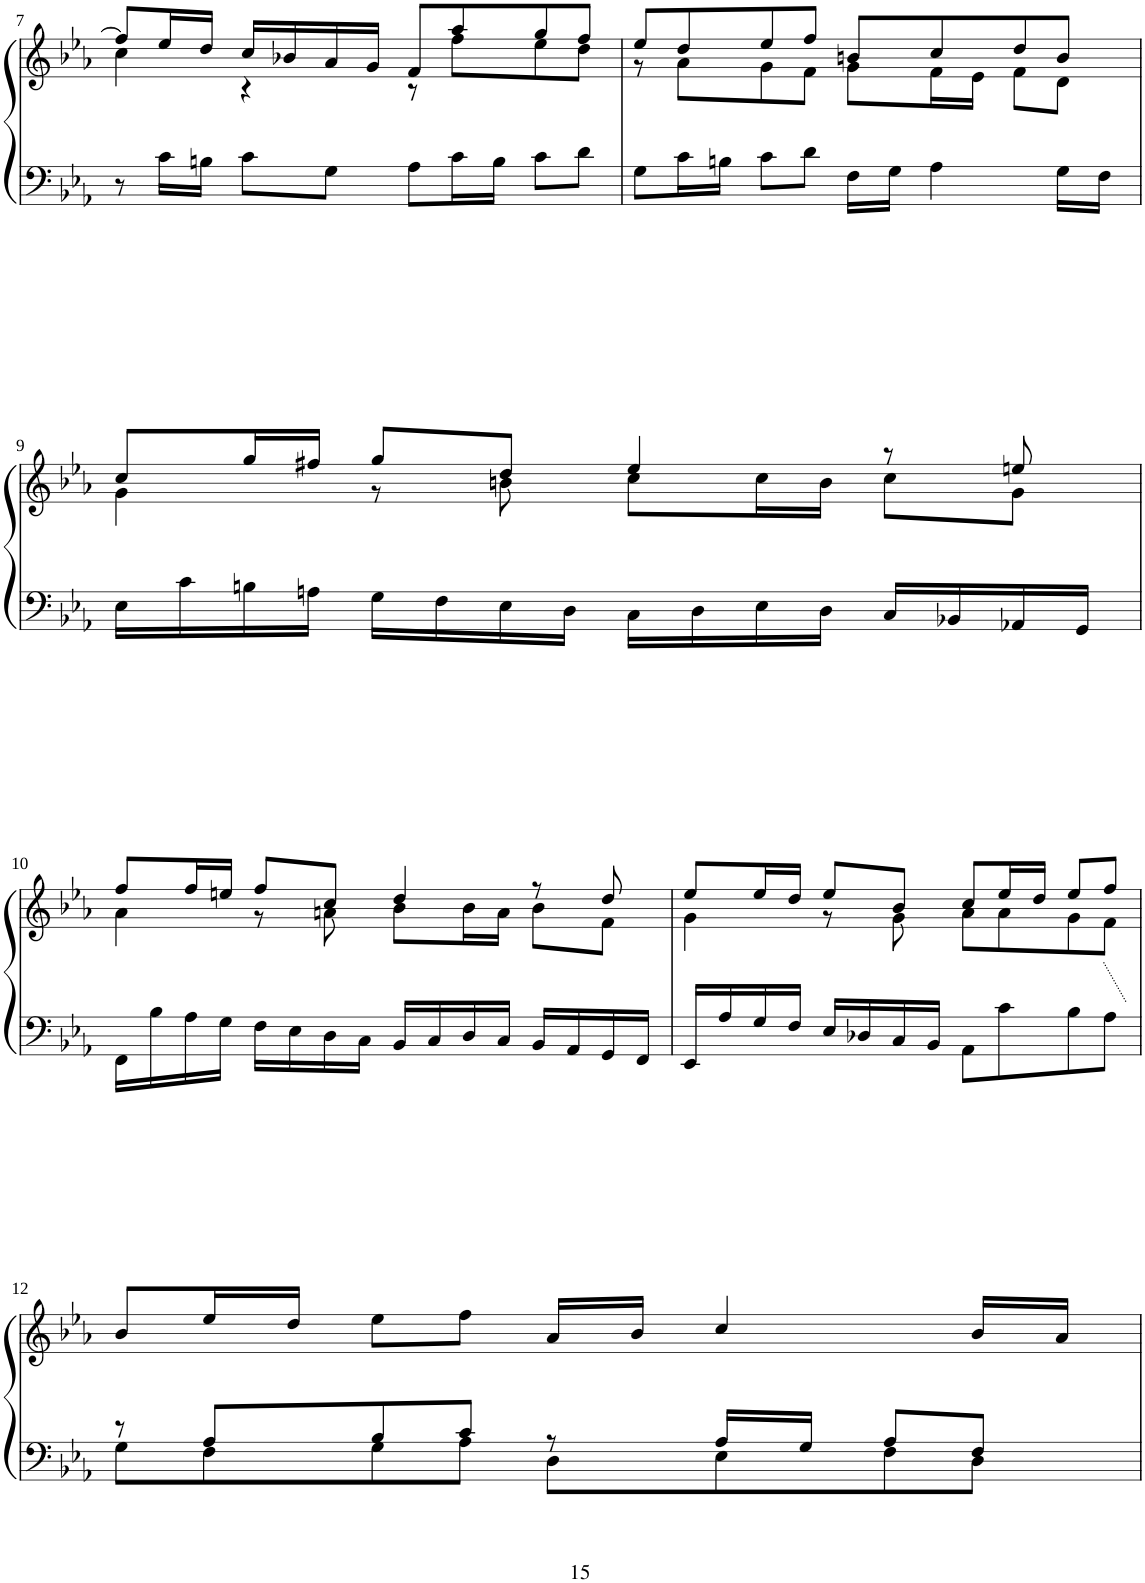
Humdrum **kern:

**kern	**kern
*part1	*part1
*staff2	*staff1
*I"Piano	*
*I'Pno	*
!!LO:PB:g=z
*clefF4	*clefG2
*k[b-e-a-]	*k[b-e-a-]
*M4/4	*M4/4
*met(c)	*met(c)
=7	=7
*	*^
8r	8ff/L]	4cc\
16c\LL	16ee-/L	.
16Bn\JJ	16dd/JJ	.
8c\L	16cc/LL	4r
.	16b-X/	.
8G\J	16a-/	.
.	16g/JJ	.
8A-\L	8f/L	8r
16c\L	8aa-/	8ff\L
16B\JJ	.	.
8c\L	8gg/	8ee-\
8d\J	8ff/J	8dd\J
=8	=8	=8
8G\L	8ee-/L	8r
16c\L	8dd/	8a-\L
16Bn\JJ	.	.
8c\L	8ee-/	8g\
8d\J	8ff/J	8f\J
16F\LL	8bn/L	8g\L
16G\JJ	.	.
4A-\	8cc/	16f\L
.	.	16e-\JJ
.	8dd/	8f\L
16G\LL	8b/J	8d\J
16F\JJ	.	.
!!LO:LB:g=z	!!
=9	=9	=9
16E-\LL	8cc/L	4g\
16c\	.	.
16Bn\	16gg/L	.
16An\JJ	16ff#X/JJ	.
16G\LL	8gg/L	8r
16F\	.	.
16E-\	8dd/J	8bn\
16D\JJ	.	.
16C\LL	4ee-/	8cc\L
16D\	.	.
16E-\	.	16cc\L
16D\JJ	.	16b\JJ
16C/LL	8r	8cc\L
16BB-X/	.	.
16AA-X/	8een/	8g\J
16GG/JJ	.	.
!!LO:LB:g=z	!!
=10	=10	=10
16FF\LL	8ff/L	4a-\
16B-\	.	.
16A-\	16ff/L	.
16G\JJ	16een/JJ	.
16F\LL	8ff/L	8r
16E-\	.	.
16D\	8cc/J	8an\
16C\JJ	.	.
16BB-/LL	4dd/	8b-\L
16C/	.	.
16D/	.	16b-\L
16C/JJ	.	16a\JJ
16BB-/LL	8r	8b-\L
16AA-/	.	.
16GG/	8dd/	8f\J
16FF/JJ	.	.
=11	=11	=11
16EE-/LL	8ee-/L	4g\
16A-/	.	.
16G/	16ee-/L	.
16F/JJ	16dd/JJ	.
16E-/LL	8ee-/L	8r
16D-X/	.	.
16C/	8b-/J	8g\
16BB-/JJ	.	.
8AA-\L	8cc/L	8a-\L
8c\	16ee-/L	8a-\
.	16dd/JJ	.
8B-\	8ee-/L	8g\
8A-\J	8ff/J	8f\J
*	*v	*v
!!LO:LB:g=z
=12	=12
*^	*
8r	8G\L	8b-/L
8A-/L	8F\	16ee-/L
.	.	16dd/JJ
8B-/	8G\	8ee-\L
8c/J	8A-\J	8ff\J
8r	8D\L	16a-/LL
.	.	16b-/JJ
16A-/LL	8E-\	4cc/
16G/JJ	.	.
8A-/L	8F\	.
8F/J	8D\J	16b-/LL
.	.	16a-/JJ
*v	*v	*
=	=
*-	*-
